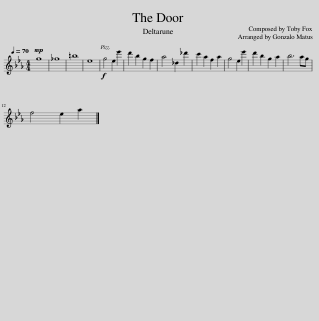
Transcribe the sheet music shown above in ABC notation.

X:1
L:1/8
Q:1/4=70
M:4/4
I:linebreak $
K:Eb
V:1 treble
V:1
!mp! g8 | _g8 | =b8 | e8 |!f! g4 e2 e'2 | %5
 d'2 b2 g2 f2 | a4 _d2 _d'2 | c'2 a2 f2 a2 | g4 e2 e'2 | d'2 b2 g2 a2 | %10
 b6 ag |$ f4 e2 a2 |] %12
